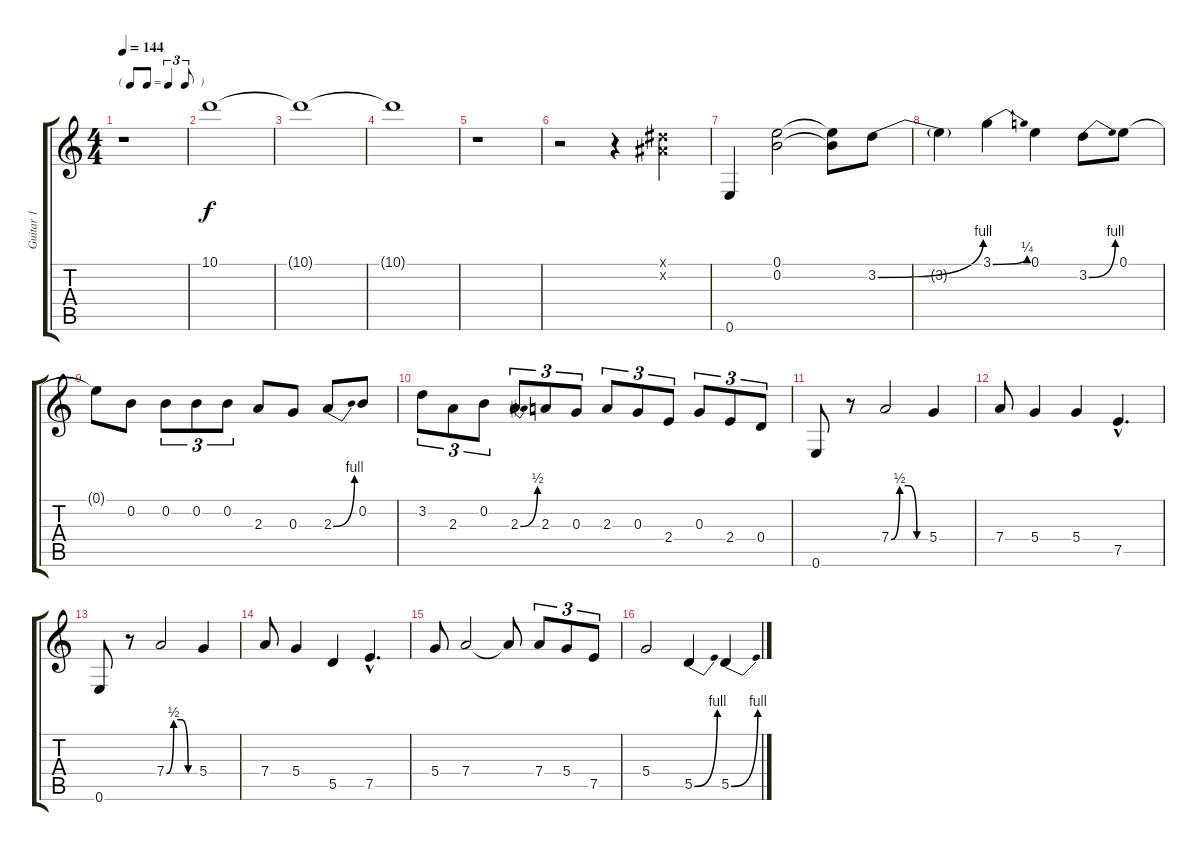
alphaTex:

\track ("Guitar 1" "Guitar 1") {instrument distortionguitar}
\staff {score tabs}
\tuning (E4 B3 G3 D3 A2 E2) {hide}
\ts (4 4)
\tf triplet8th
\tempo 144
\clef g2
\ks c
r.1{dy f instrument distortionguitar} |
10.1.1 |
10.1{t}.1 |
10.1{t}.1 |
r.1 |
r.2 r.4 (-1.1{x} -1.2{x}).4 |
0.6.4 (0.1 0.2).2 (0.1{t} 0.2{t}).8 3.2{be (bend 0 0 60 4)}.8 |
3.2{t}.4 3.1{be (bend 0 0 60 1)}.4 0.1.4 3.2{be (bend 0 0 60 4)}.8 0.1.8 |
0.1{t}.8 0.2.8 0.2.8{tu (3 2)} 0.2.8{tu (3 2)} 0.2.8{tu (3 2)} 2.3.8 0.3.8 2.3{be (bend 0 0 60 4)}.8 0.2.8 |
3.2.8{tu (3 2)} 2.3.8{tu (3 2)} 0.2.8{tu (3 2)} 2.3{be (bend 0 0 60 2)}.8{tu (3 2)} 2.3.8{tu (3 2)} 0.3.8{tu (3 2)} 2.3.8{tu (3 2)} 0.3.8{tu (3 2)} 2.4.8{tu (3 2)} 0.3.8{tu (3 2)} 2.4.8{tu (3 2)} 0.4.8{tu (3 2)} |
0.6.8 r.8 7.4{be (custom 0 0 15 2 30 2 45 0 60 0)}.2 5.4.4 |
7.4.8 5.4.4 5.4.4 7.5{hac}.4{d} |
0.6.8 r.8 7.4{be (custom 0 0 15 2 30 2 45 0 60 0)}.2 5.4.4 |
7.4.8 5.4.4 5.5.4 7.5{hac}.4{d} |
5.4.8 7.4.2 7.4{t}.8 7.4.8{tu (3 2)} 5.4.8{tu (3 2)} 7.5.8{tu (3 2)} |
5.4.2 5.5{be (bend 0 0 60 4)}.4 5.5{be (bend 0 0 60 4)}.4
